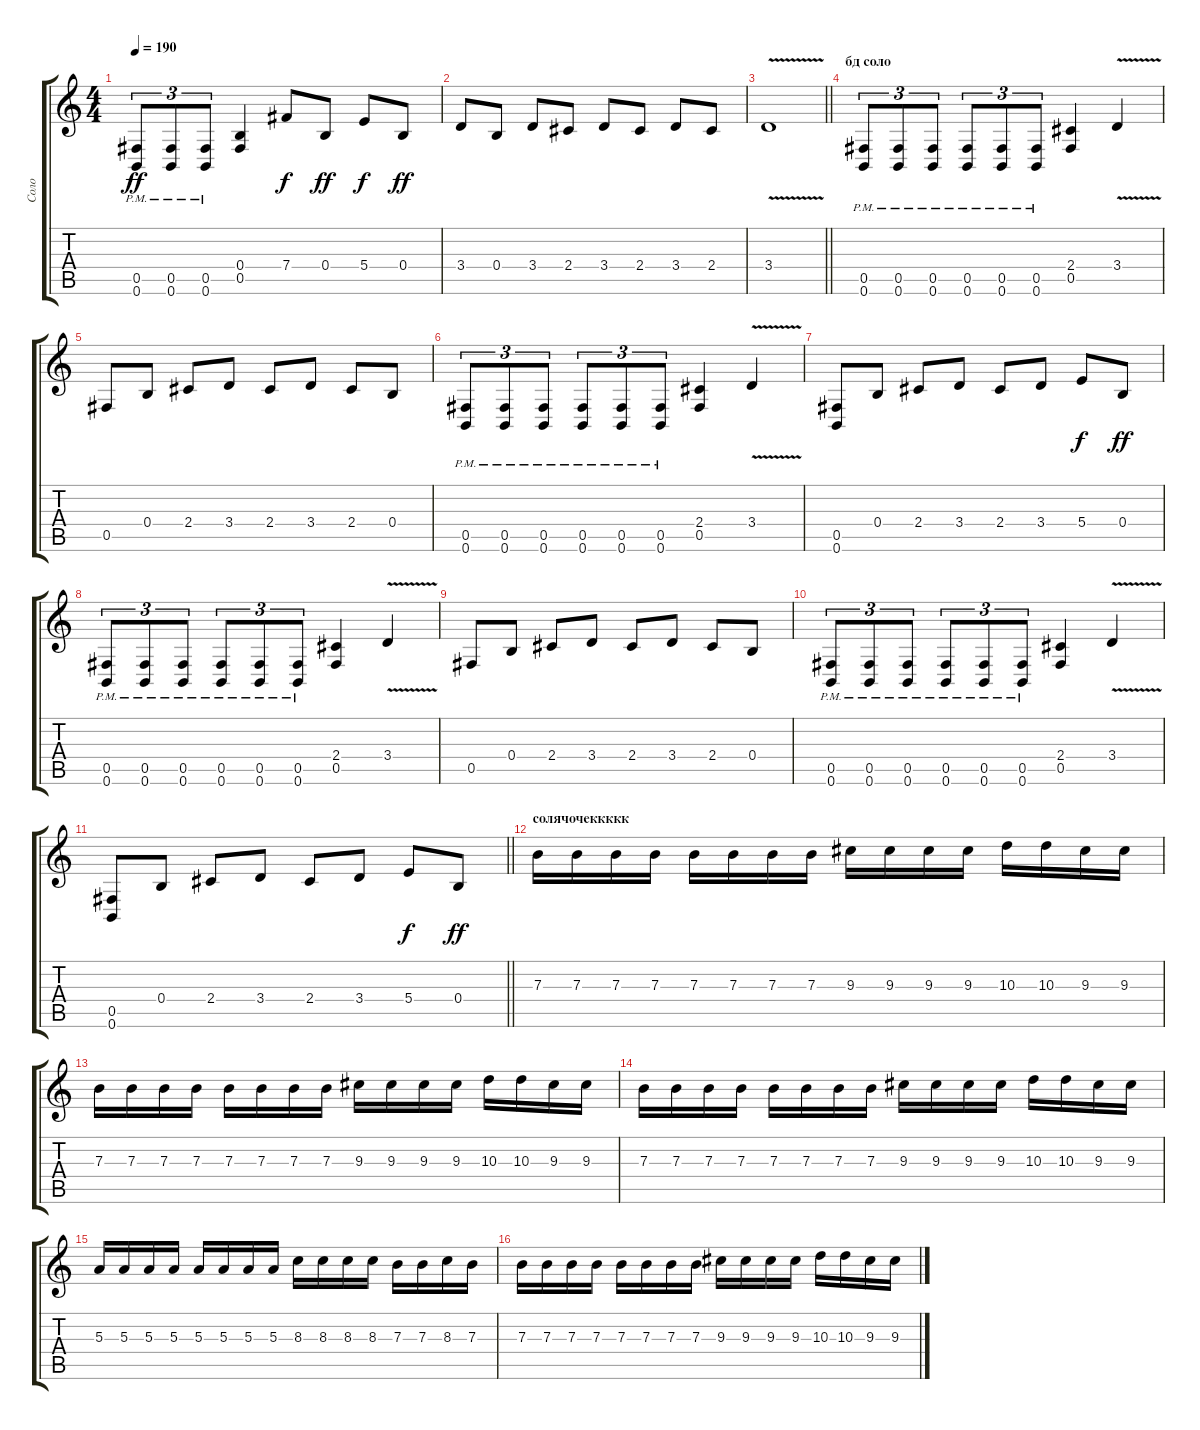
\track ("Соло" "Соло") {instrument distortionguitar}
\staff {score tabs}
\tuning (Db4 Ab3 E3 B2 Gb2 B1) {hide}
\ts (4 4)
\tempo 190
\clef g2
\ks c
(0.5{pm} 0.6{pm}).8{tu (3 2) dy ff} (0.5{pm} 0.6{pm}).8{tu (3 2)} (0.5{pm} 0.6{pm}).8{tu (3 2)} (0.4 0.5).4 7.4.8{dy f} 0.4.8{dy ff} 5.4.8{dy f} 0.4.8{dy ff} |
3.4.8 0.4.8 3.4.8 2.4.8 3.4.8 2.4.8 3.4.8 2.4.8 |
\barLineRight lightlight
3.4{v}.1 |
\section ("" "бд соло")
(0.5{pm} 0.6{pm}).8{tu (3 2)} (0.5{pm} 0.6{pm}).8{tu (3 2)} (0.5{pm} 0.6{pm}).8{tu (3 2)} (0.5{pm} 0.6{pm}).8{tu (3 2)} (0.5{pm} 0.6{pm}).8{tu (3 2)} (0.5{pm} 0.6{pm}).8{tu (3 2)} (2.4 0.5).4 3.4{v}.4 |
0.5.8 0.4.8 2.4.8 3.4.8 2.4.8 3.4.8 2.4.8 0.4.8 |
(0.5{pm} 0.6{pm}).8{tu (3 2)} (0.5{pm} 0.6{pm}).8{tu (3 2)} (0.5{pm} 0.6{pm}).8{tu (3 2)} (0.5{pm} 0.6{pm}).8{tu (3 2)} (0.5{pm} 0.6{pm}).8{tu (3 2)} (0.5{pm} 0.6{pm}).8{tu (3 2)} (2.4 0.5).4 3.4{v}.4 |
(0.5 0.6).8 0.4.8 2.4.8 3.4.8 2.4.8 3.4.8 5.4.8{dy f} 0.4.8{dy ff} |
(0.5{pm} 0.6{pm}).8{tu (3 2)} (0.5{pm} 0.6{pm}).8{tu (3 2)} (0.5{pm} 0.6{pm}).8{tu (3 2)} (0.5{pm} 0.6{pm}).8{tu (3 2)} (0.5{pm} 0.6{pm}).8{tu (3 2)} (0.5{pm} 0.6{pm}).8{tu (3 2)} (2.4 0.5).4 3.4{v}.4 |
0.5.8 0.4.8 2.4.8 3.4.8 2.4.8 3.4.8 2.4.8 0.4.8 |
(0.5{pm} 0.6{pm}).8{tu (3 2)} (0.5{pm} 0.6{pm}).8{tu (3 2)} (0.5{pm} 0.6{pm}).8{tu (3 2)} (0.5{pm} 0.6{pm}).8{tu (3 2)} (0.5{pm} 0.6{pm}).8{tu (3 2)} (0.5{pm} 0.6{pm}).8{tu (3 2)} (2.4 0.5).4 3.4{v}.4 |
\barLineRight lightlight
(0.5 0.6).8 0.4.8 2.4.8 3.4.8 2.4.8 3.4.8 5.4.8{dy f} 0.4.8{dy ff} |
\section ("" "солячочеккккк")
7.3.16 7.3.16 7.3.16 7.3.16 7.3.16 7.3.16 7.3.16 7.3.16 9.3.16 9.3.16 9.3.16 9.3.16 10.3.16 10.3.16 9.3.16 9.3.16 |
7.3.16 7.3.16 7.3.16 7.3.16 7.3.16 7.3.16 7.3.16 7.3.16 9.3.16 9.3.16 9.3.16 9.3.16 10.3.16 10.3.16 9.3.16 9.3.16 |
7.3.16 7.3.16 7.3.16 7.3.16 7.3.16 7.3.16 7.3.16 7.3.16 9.3.16 9.3.16 9.3.16 9.3.16 10.3.16 10.3.16 9.3.16 9.3.16 |
5.3.16 5.3.16 5.3.16 5.3.16 5.3.16 5.3.16 5.3.16 5.3.16 8.3.16 8.3.16 8.3.16 8.3.16 7.3.16 7.3.16 8.3.16 7.3.16 |
7.3.16 7.3.16 7.3.16 7.3.16 7.3.16 7.3.16 7.3.16 7.3.16 9.3.16 9.3.16 9.3.16 9.3.16 10.3.16 10.3.16 9.3.16 9.3.16
